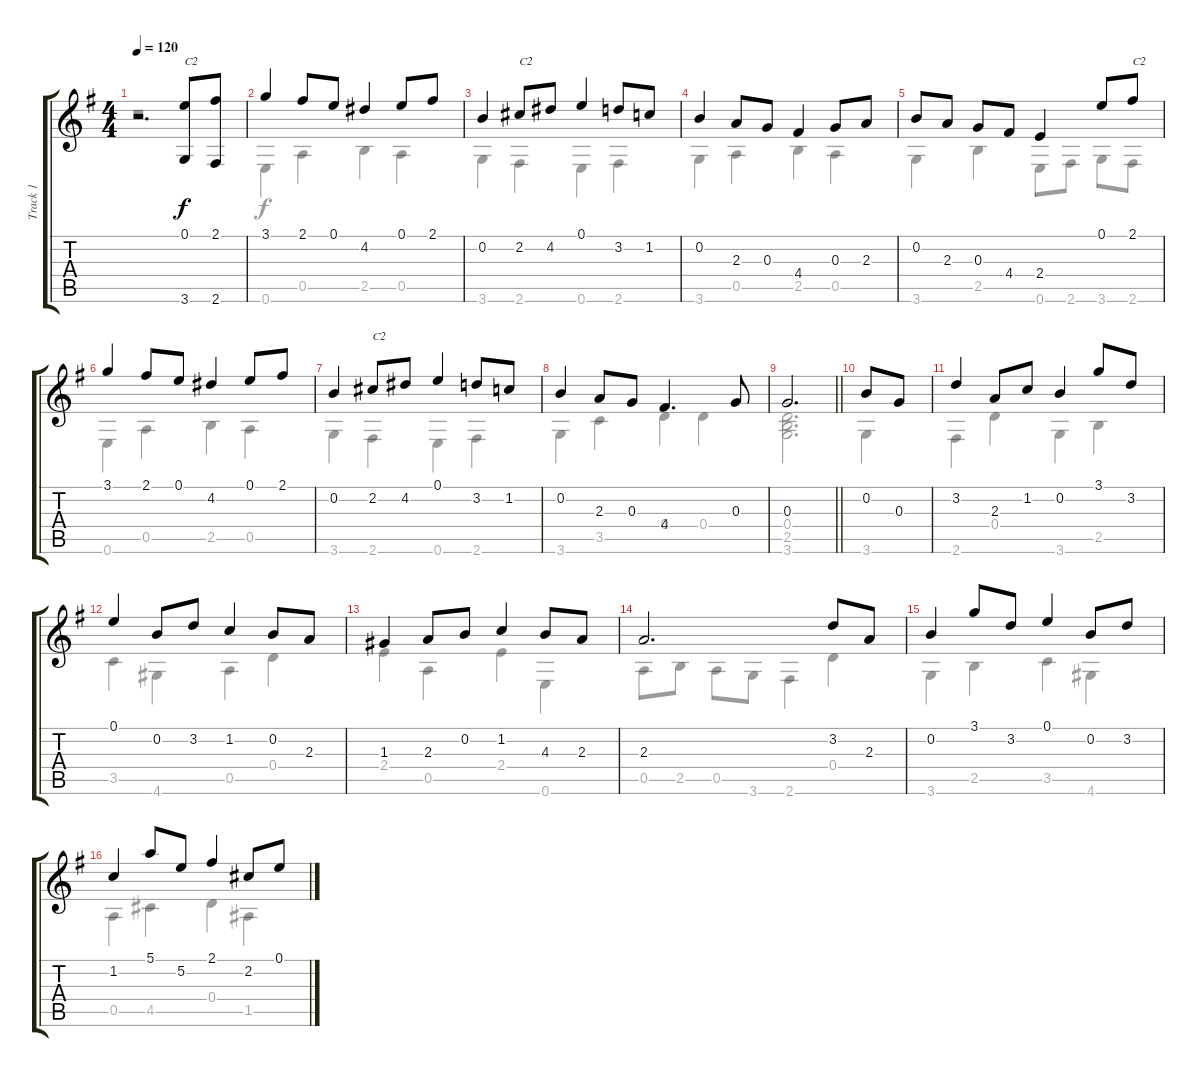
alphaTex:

\track ("Track 1" "Track 1") {instrument acousticguitarsteel}
\staff {score tabs}
\tuning (E4 B3 G3 D3 A2 E2) {hide}
\voice
\ts (4 4)
\tempo 120
\clef g2
\ks g
r.2{d dy f instrument acousticguitarsteel} (0.1 3.6).8{txt "C2"} (2.1 2.6).8 |
3.1.4 2.1.8 0.1.8 4.2.4 0.1.8 2.1.8 |
0.2.4 2.2.8{txt "C2"} 4.2.8 0.1.4 3.2.8 1.2.8 |
0.2.4 2.3.8 0.3.8 4.4.4 0.3.8 2.3.8 |
0.2.8 2.3.8 0.3.8 4.4.8 2.4.4 0.1.8 2.1.8{txt "C2"} |
3.1.4 2.1.8 0.1.8 4.2.4 0.1.8 2.1.8 |
0.2.4 2.2.8{txt "C2"} 4.2.8 0.1.4 3.2.8 1.2.8 |
0.2.4 2.3.8 0.3.8 4.4.4{d} 0.3.8 |
\barLineRight lightlight
0.3.2{d} |
0.2.8 0.3.8 |
3.2.4 2.3.8 1.2.8 0.2.4 3.1.8 3.2.8 |
0.1.4 0.2.8 3.2.8 1.2.4 0.2.8 2.3.8 |
1.3.4 2.3.8 0.2.8 1.2.4 4.3.8 2.3.8 |
2.3.2{d} 3.2.8 2.3.8 |
0.2.4 3.1.8 3.2.8 0.1.4 0.2.8 3.2.8 |
1.2.4 5.1.8 5.2.8 2.1.4 2.2.8 0.1.8
\voice
\clef g2
\ottava regular
\simile none
\ks g
r.1{dy f} |
0.6.4 0.5.4 2.5.4 0.5.4 |
3.6.4 2.6.4 0.6.4 2.6.4 |
3.6.4 0.5.4 2.5.4 0.5.4 |
3.6.4 2.5.4 0.6.8 2.6.8 3.6.8 2.6.8 |
0.6.4 0.5.4 2.5.4 0.5.4 |
3.6.4 2.6.4 0.6.4 2.6.4 |
3.6.4 3.5.4 0.4.4 0.4.4 |
\barLineRight lightlight
(0.4 2.5 3.6).2{d} |
3.6.4 |
2.6.4 0.4.4 3.6.4 2.5.4 |
3.5.4 4.6.4 0.5.4 0.4.4 |
2.4.4 0.5.4 2.4.4 0.6.4 |
0.5.8 2.5.8 0.5.8 3.6.8 2.6.4 0.4.4 |
3.6.4 2.5.4 3.5.4 4.6.4 |
0.5.4 4.5.4 0.4.4 1.5.4
